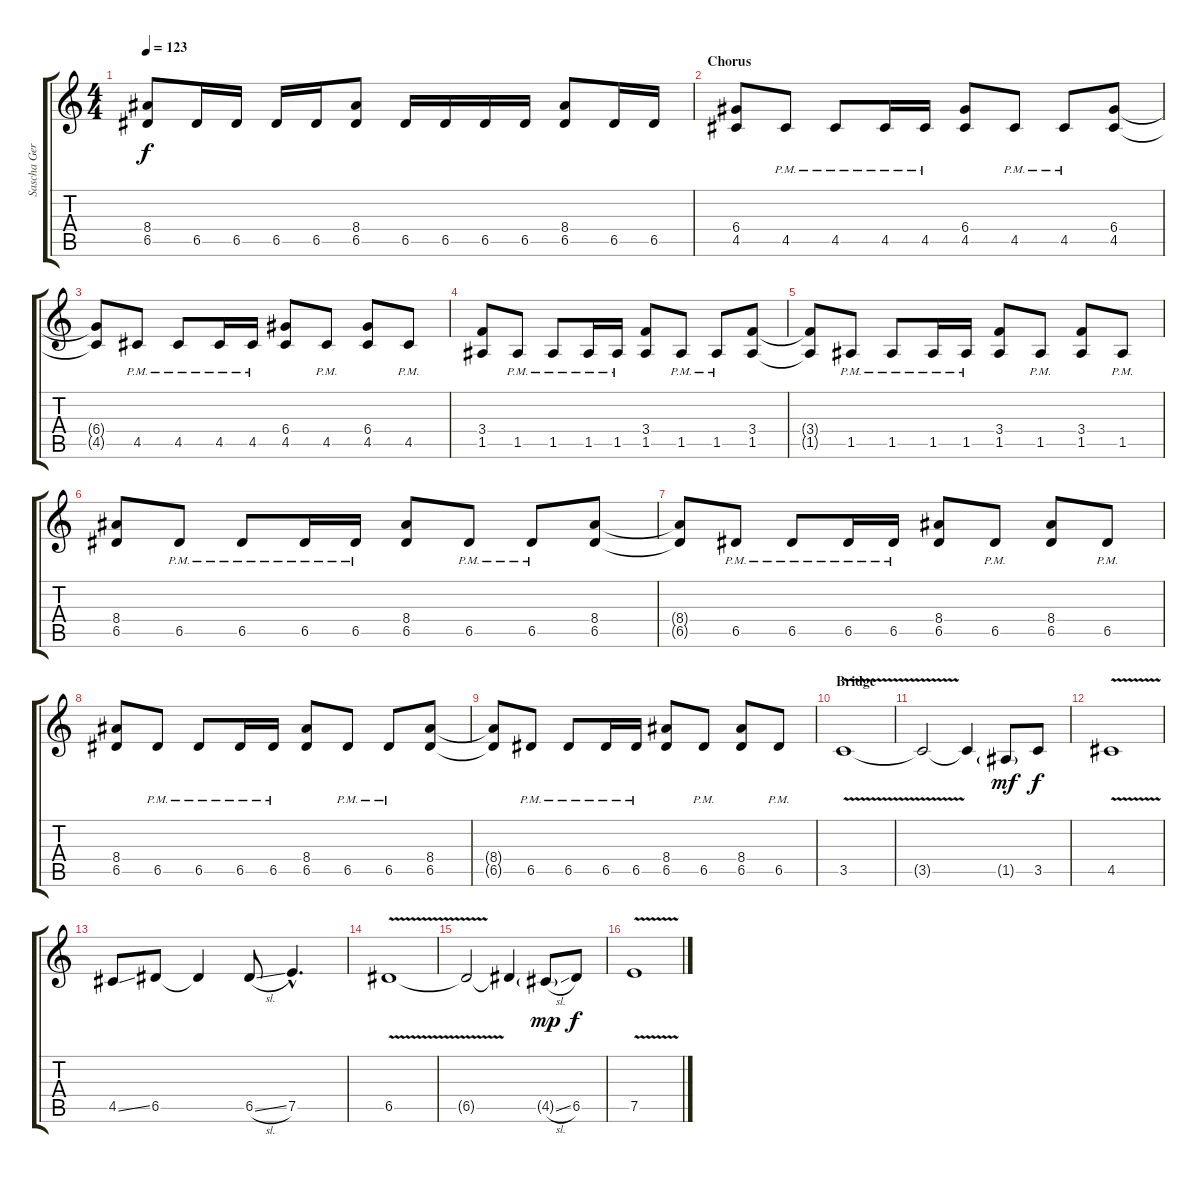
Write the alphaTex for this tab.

\track ("Sascha Gerbig" "Sascha Ger") {instrument overdrivenguitar}
\staff {score tabs}
\tuning (E4 B3 G3 D3 A2 E2) {hide}
\ts (4 4)
\tempo 123
\clef g2
\ks c
(8.4 6.5).8{dy f} 6.5.16 6.5.16 6.5.16 6.5.16 (8.4 6.5).8 6.5.16 6.5.16 6.5.16 6.5.16 (8.4 6.5).8 6.5.16 6.5.16 |
\section ("" "Chorus")
(6.4 4.5).8 4.5{pm}.8 4.5{pm}.8 4.5{pm}.16 4.5{pm}.16 (6.4 4.5).8 4.5{pm}.8 4.5{pm}.8 (6.4 4.5).8 |
(6.4{t} 4.5{t}).8 4.5{pm}.8 4.5{pm}.8 4.5{pm}.16 4.5{pm}.16 (6.4 4.5).8 4.5{pm}.8 (6.4 4.5).8 4.5{pm}.8 |
(3.4 1.5).8 1.5{pm}.8 1.5{pm}.8 1.5{pm}.16 1.5{pm}.16 (3.4 1.5).8 1.5{pm}.8 1.5{pm}.8 (3.4 1.5).8 |
(3.4{t} 1.5{t}).8 1.5{pm}.8 1.5{pm}.8 1.5{pm}.16 1.5{pm}.16 (3.4 1.5).8 1.5{pm}.8 (3.4 1.5).8 1.5{pm}.8 |
(8.4 6.5).8 6.5{pm}.8 6.5{pm}.8 6.5{pm}.16 6.5{pm}.16 (8.4 6.5).8 6.5{pm}.8 6.5{pm}.8 (8.4 6.5).8 |
(8.4{t} 6.5{t}).8 6.5{pm}.8 6.5{pm}.8 6.5{pm}.16 6.5{pm}.16 (8.4 6.5).8 6.5{pm}.8 (8.4 6.5).8 6.5{pm}.8 |
(8.4 6.5).8 6.5{pm}.8 6.5{pm}.8 6.5{pm}.16 6.5{pm}.16 (8.4 6.5).8 6.5{pm}.8 6.5{pm}.8 (8.4 6.5).8 |
(8.4{t} 6.5{t}).8 6.5{pm}.8 6.5{pm}.8 6.5{pm}.16 6.5{pm}.16 (8.4 6.5).8 6.5{pm}.8 (8.4 6.5).8 6.5{pm}.8 |
\section ("" "Bridge")
3.5{v}.1 |
3.5{t}.2 3.5{t}.4 1.5{g}.8{dy mf} 3.5.8{dy f} |
4.5{v}.1 |
4.5{ss}.8 6.5.8 6.5{t}.4 6.5{sl}.8 7.5{hac}.4{d} |
6.5{v}.1 |
6.5{t}.2 6.5{t}.4 4.5{sl g}.8{dy mp} 6.5.8{dy f} |
7.5{v}.1
